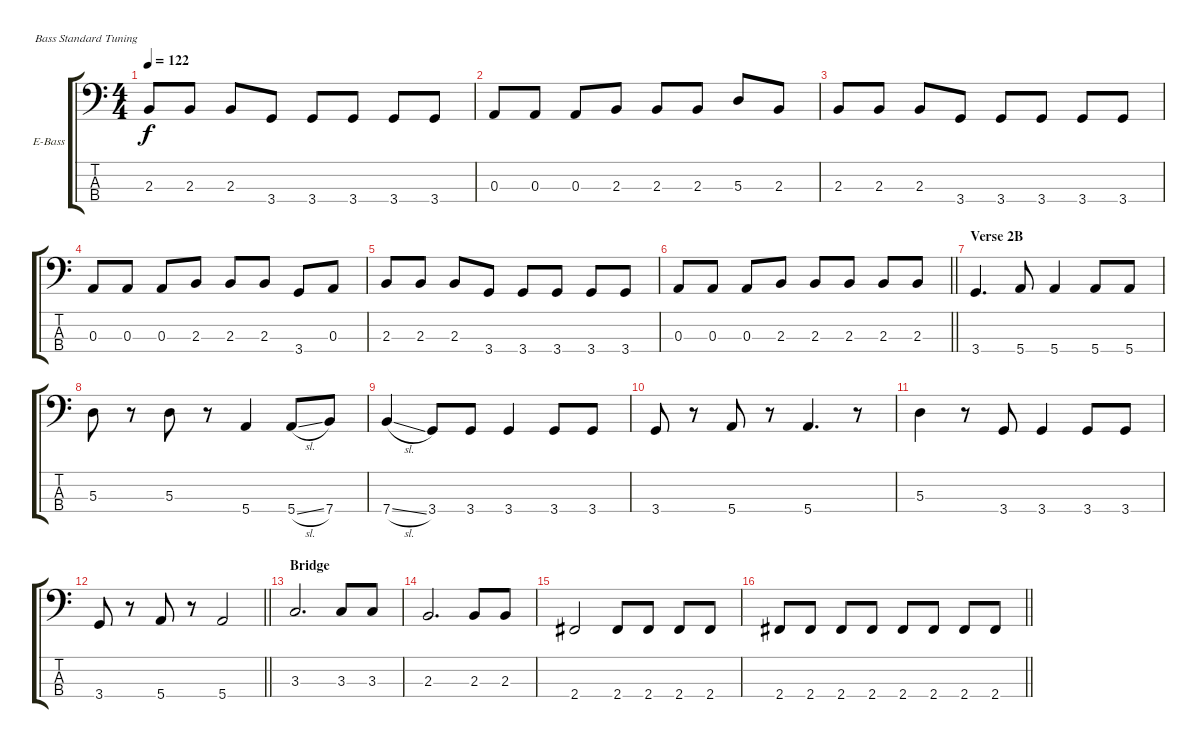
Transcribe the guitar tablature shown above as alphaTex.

\bracketExtendMode groupsimilarinstruments
\firstSystemTrackNameOrientation horizontal
\otherSystemsTrackNameOrientation horizontal
\track ("Basso" "E-Bass") {instrument electricbassfinger}
\staff {score tabs}
\tuning (G2 D2 A1 E1)
\ts (4 4)
\tempo 122
\clef f4
\ks c
2.3.8{dy f} 2.3.8 2.3.8 3.4.8 3.4.8 3.4.8 3.4.8 3.4.8 |
0.3.8 0.3.8 0.3.8 2.3.8 2.3.8 2.3.8 5.3.8 2.3.8 |
2.3.8 2.3.8 2.3.8 3.4.8 3.4.8 3.4.8 3.4.8 3.4.8 |
0.3.8 0.3.8 0.3.8 2.3.8 2.3.8 2.3.8 3.4.8 0.3.8 |
2.3.8 2.3.8 2.3.8 3.4.8 3.4.8 3.4.8 3.4.8 3.4.8 |
\barLineRight lightlight
0.3.8 0.3.8 0.3.8 2.3.8 2.3.8 2.3.8 2.3.8 2.3.8 |
\section ("" "Verse 2B")
3.4.4{d} 5.4.8 5.4.4 5.4.8 5.4.8 |
5.3.8 r.8 5.3.8 r.8 5.4.4 5.4{sl}.8 7.4.8 |
7.4{sl}.4 3.4.8 3.4.8 3.4.4 3.4.8 3.4.8 |
3.4.8 r.8 5.4.8 r.8 5.4.4{d} r.8 |
5.3.4 r.8 3.4.8 3.4.4 3.4.8 3.4.8 |
\barLineRight lightlight
3.4.8 r.8 5.4.8 r.8 5.4.2 |
\section ("" "Bridge")
3.3.2{d} 3.3.8 3.3.8 |
2.3.2{d} 2.3.8 2.3.8 |
2.4.2 2.4.8 2.4.8 2.4.8 2.4.8 |
\barLineRight lightlight
2.4.8 2.4.8 2.4.8 2.4.8 2.4.8 2.4.8 2.4.8 2.4.8
